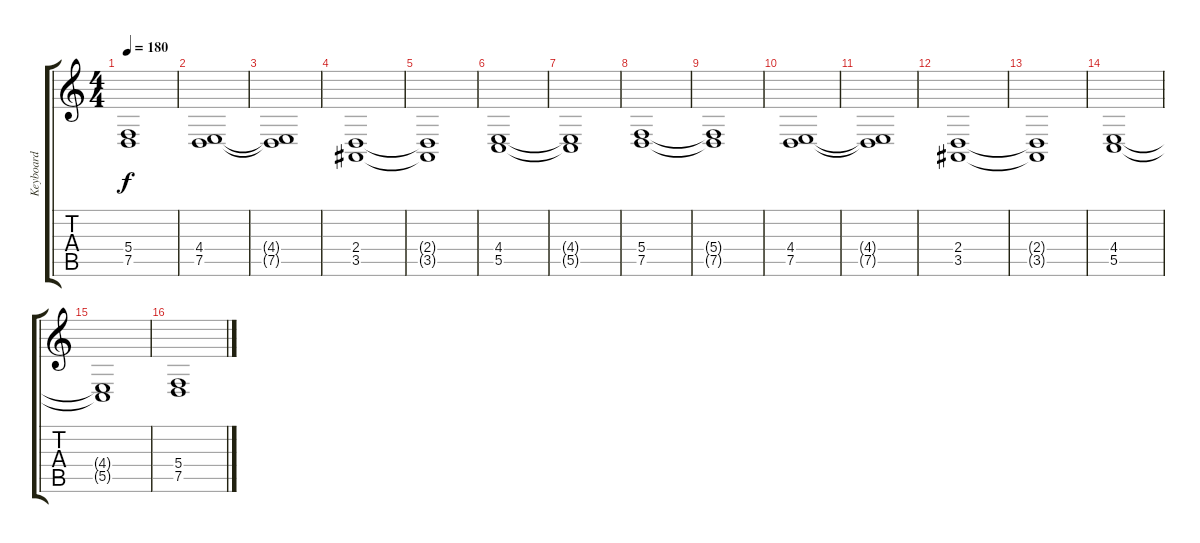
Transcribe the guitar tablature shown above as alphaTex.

\track ("Keyboard" "Keyboard") {instrument stringensemble1}
\staff {score tabs}
\tuning (D4 A3 F3 C3 G2 D2) {hide}
\ts (4 4)
\tempo 180
\clef g2
\ks c
(5.4{t} 7.5{t}).1{dy f} |
(4.4 7.5).1 |
(4.4{t} 7.5{t}).1 |
(2.4 3.5).1{volume 8} |
(2.4{t} 3.5{t}).1 |
(4.4 5.5).1 |
(4.4{t} 5.5{t}).1 |
(5.4 7.5).1 |
(5.4{t} 7.5{t}).1 |
(4.4 7.5).1 |
(4.4{t} 7.5{t}).1 |
(2.4 3.5).1 |
(2.4{t} 3.5{t}).1 |
(4.4 5.5).1 |
(4.4{t} 5.5{t}).1 |
(5.4 7.5).1
